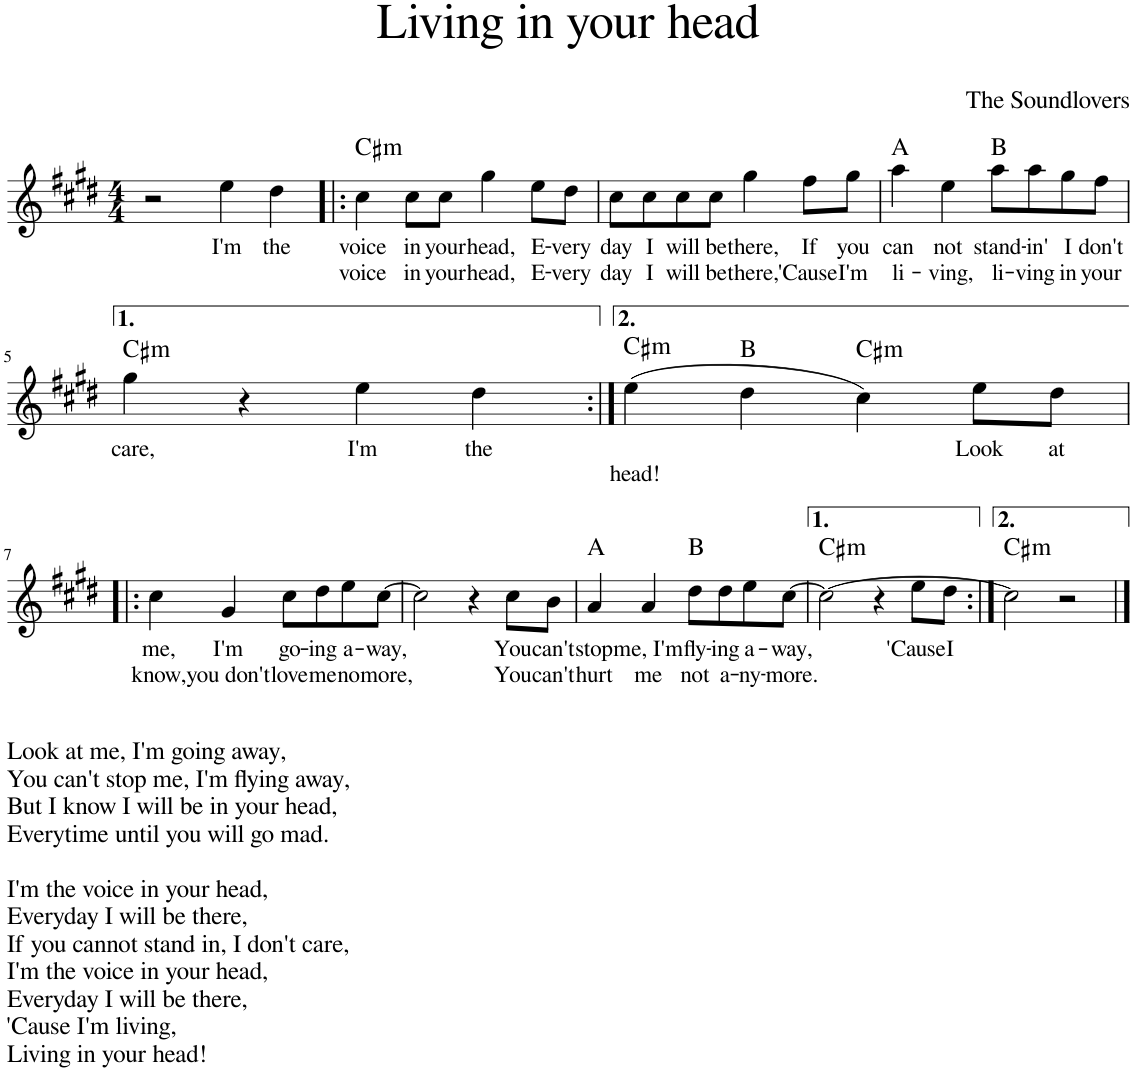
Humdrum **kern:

**kern	**text	**text	**harte
*part1	*part1	*part1	*part1
*staff1	*staff1	*staff1	*
*I"Piano	*	*	*
*I'Pno.	*	*	*
*clefG2	*	*	*
*k[f#c#g#d#]	*	*	*
*M4/4	*	*	*
=1	=1	=1	=1
2r	.	.	.
!	!LO:LY:b	!	!
4ee\	I'm	.	.
!	!LO:LY:b	!	!
4dd#\	the	.	.
=2!|:	=2!|:	=2!|:	=2!|:
!	!LO:LY:b	!LO:LY:b	!LO:H:kt=m
4cc#\	voice	voice	C#:min
!	!LO:LY:b	!LO:LY:b	!
8cc#\L	in	in	.
!	!LO:LY:b	!LO:LY:b	!
8cc#\J	your	your	.
!	!LO:LY:b	!LO:LY:b	!
4gg#\	head,	head,	.
!	!LO:LY:b	!LO:LY:b	!
8ee\L	E-	E-	.
!	!LO:LY:b	!LO:LY:b	!
8dd#\J	-very	-very	.
=3	=3	=3	=3
!	!LO:LY:b	!LO:LY:b	!
8cc#\L	day	day	.
!	!LO:LY:b	!LO:LY:b	!
8cc#\	I	I	.
!	!LO:LY:b	!LO:LY:b	!
8cc#\	will	will	.
!	!LO:LY:b	!LO:LY:b	!
8cc#\J	be	be	.
!	!LO:LY:b	!LO:LY:b	!
4gg#\	there,	there,	.
!	!LO:LY:b	!LO:LY:b	!
8ff#\L	If	'Cause	.
!	!LO:LY:b	!LO:LY:b	!
8gg#\J	you	I'm	.
=4	=4	=4	=4
!	!LO:LY:b	!LO:LY:b	!
4aa\	can	li-	A:maj
!	!LO:LY:b	!LO:LY:b	!
4ee\	not	-ving,	.
!	!LO:LY:b	!LO:LY:b	!
8aa\L	stand-	li-	B:maj
!	!LO:LY:b	!LO:LY:b	!
8aa\	-in'	-ving	.
!	!LO:LY:b	!LO:LY:b	!
8gg#\	I	in	.
!	!LO:LY:b	!LO:LY:b	!
8ff#\J	don't	your	.
!!LO:LB:g=z
=5	=5	=5	=5
!	!LO:LY:b	!	!LO:H:kt=m
4gg#\	care,	.	C#:min
4r	.	.	.
!	!LO:LY:b	!	!
4ee\	I'm	.	.
!	!LO:LY:b	!	!
4dd#\	the	.	.
=6:|!	=6:|!	=6:|!	=6:|!
!	!	!LO:LY:b	!LO:H:kt=m
(4ee\	.	head!	C#:min
4dd#\	.	.	B:maj
!	!	!	!LO:H:kt=m
4cc#\)	.	.	C#:min
!	!LO:LY:b	!	!
8ee\L	Look	.	.
!	!LO:LY:b	!	!
8dd#\J	at	.	.
!!LO:LB:g=z
=7!|:	=7!|:	=7!|:	=7!|:
!LO:TX:b:t=Look at me, I'm going away,	!	!	!
!LO:TX:b:t=You can't stop me, I'm flying away,	!	!	!
!LO:TX:b:t=But I know I will be in your head,	!	!	!
!LO:TX:b:t=Everytime until you will go mad.	!	!	!
!LO:TX:b:t=I'm the voice in your head,	!	!	!
!LO:TX:b:t=Everyday I will be there,	!	!	!
!LO:TX:b:t=If you cannot stand in, I don't care,	!	!	!
!LO:TX:b:t=I'm the voice in your head,	!	!	!
!LO:TX:b:t=Everyday I will be there,	!	!	!
!LO:TX:b:t='Cause I'm living,	!	!	!
!LO:TX:b:t=Living in your head!	!	!	!
!	!LO:LY:b	!LO:LY:b	!
4cc#\	me,	know,	.
!	!LO:LY:b	!LO:LY:b	!
4g#/	I'm	you don't	.
!	!LO:LY:b	!LO:LY:b	!
8cc#\L	go-	love	.
!	!LO:LY:b	!LO:LY:b	!
8dd#\	-ing	me	.
!	!LO:LY:b	!LO:LY:b	!
8ee\	a-	no	.
!	!LO:LY:b	!LO:LY:b	!
[8cc#\J	-way,	more,	.
=8	=8	=8	=8
2cc#\]	.	.	.
4r	.	.	.
!	!LO:LY:b	!LO:LY:b	!
8cc#\L	You	You	.
!	!LO:LY:b	!LO:LY:b	!
8b\J	can't	can't	.
=9	=9	=9	=9
!	!LO:LY:b	!LO:LY:b	!
4a/	stop	hurt	A:maj
!	!LO:LY:b	!LO:LY:b	!
4a/	me, I'm	me	.
!	!LO:LY:b	!LO:LY:b	!
8dd#\L	fly-	not	B:maj
!	!LO:LY:b	!LO:LY:b	!
8dd#\	-ing	a-	.
!	!LO:LY:b	!LO:LY:b	!
8ee\	a-	-ny-	.
!	!LO:LY:b	!LO:LY:b	!
[8cc#\J	-way,	-more.	.
=10	=10	=10	=10
!	!	!	!LO:H:kt=m
2cc#\_	.	.	C#:min
4r	.	.	.
!	!LO:LY:b	!	!
8ee\L	'Cause	.	.
!	!LO:LY:b	!	!
8dd#\J	I	.	.
=11:|!	=11:|!	=11:|!	=11:|!
!	!	!	!LO:H:kt=m
2cc#\]	.	.	C#:min
2r	.	.	.
==	==	==	==
*-	*-	*-	*-
